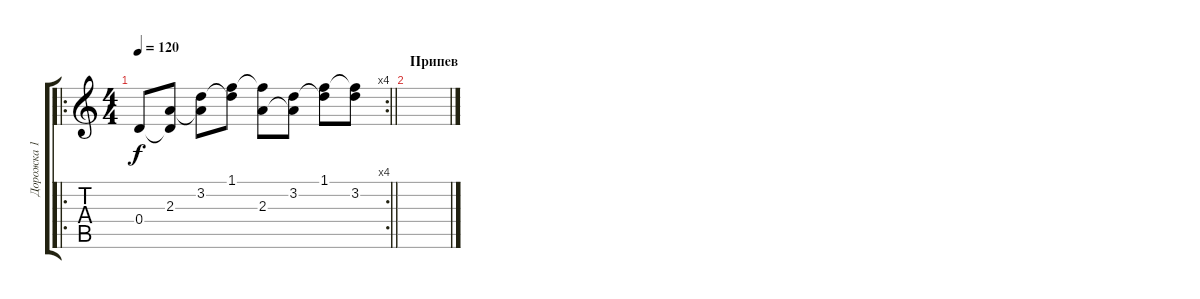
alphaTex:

\track ("Дорожка 1" "Дорожка 1") {instrument acousticguitarsteel}
\staff {score tabs}
\tuning (E4 B3 G3 D3 A2 E2) {hide}
\ro
\rc 4
\ts (4 4)
\tempo 120
\clef g2
\barLineRight lightlight
\ks c
0.4.8{dy f} (2.3 0.4{t}).8 (3.2 2.3{t}).8 (1.1 3.2{t}).8 (1.1{t} 2.3).8 (3.2 2.3{t}).8 (1.1 3.2{t}).8 (1.1{t} 3.2).8 |
\section ("" "Припев")
